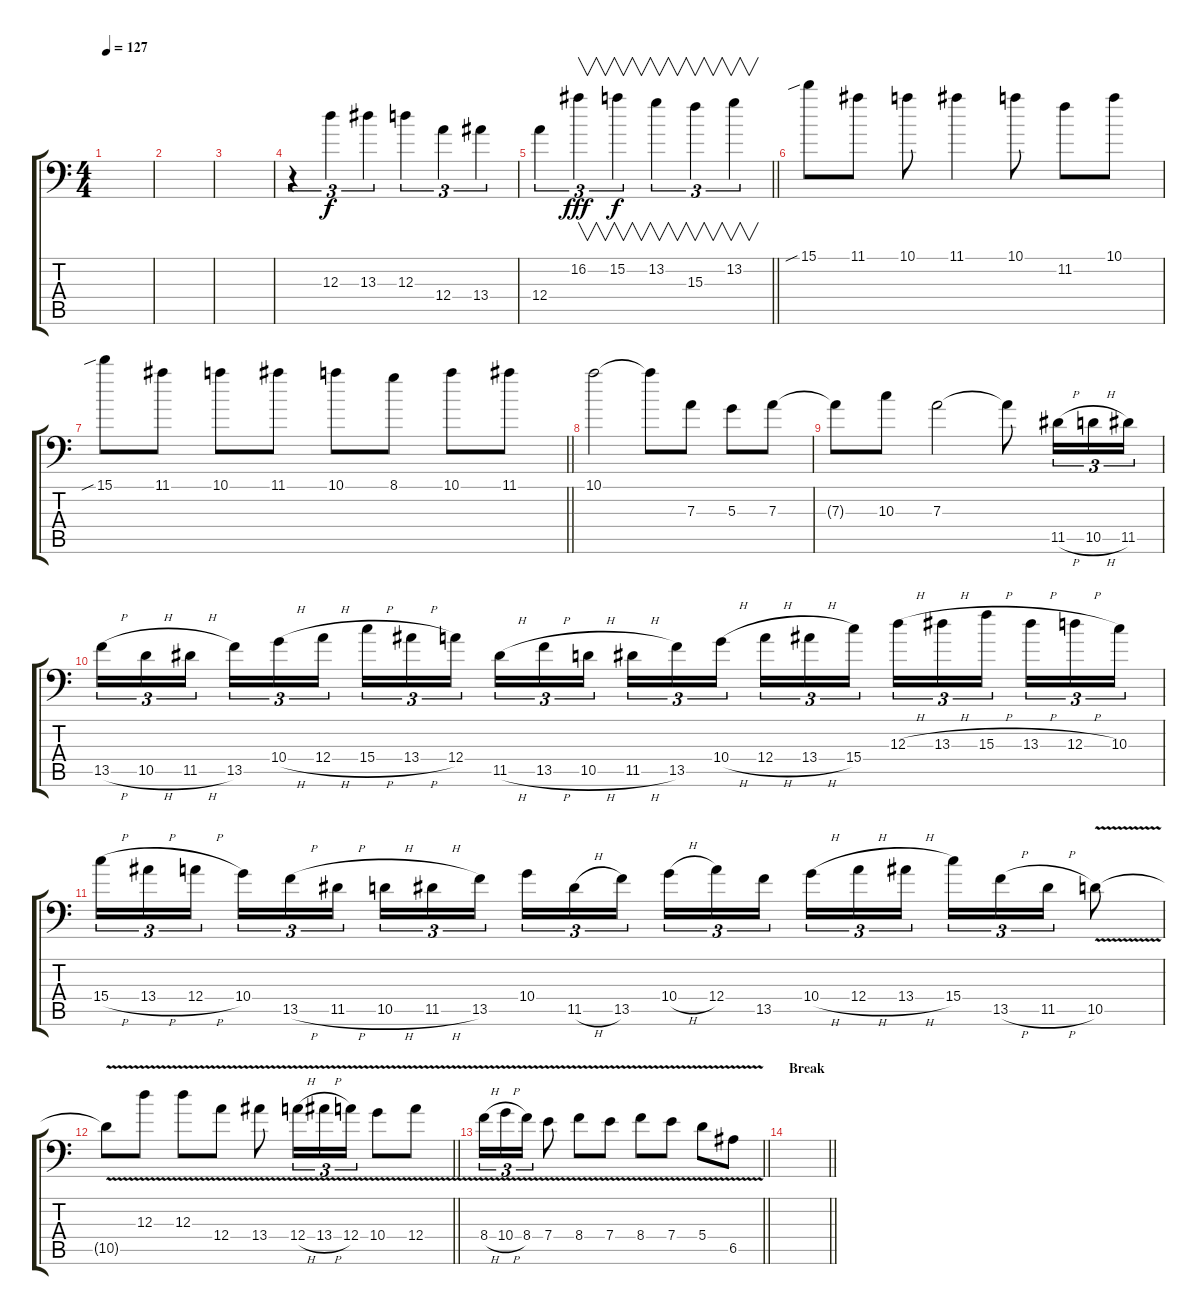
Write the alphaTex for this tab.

\track "" {instrument overdrivenguitar}
\staff {score tabs}
\tuning (B3 Gb3 D3 A2 E2 A1) {hide}
\ts (4 4)
\tempo 127
\clef f4
\ks c
|
|
|
r.4{tu (3 2)} 12.3.4{tu (3 2)} 13.3.4{tu (3 2)} 12.3.4{tu (3 2)} 12.4.4{tu (3 2)} 13.4.4{tu (3 2)} |
\barLineRight lightlight
12.4.4{tu (3 2)} 16.2.4{v tu (3 2) dy fff} 15.2.4{v tu (3 2) dy f} 13.2.4{v tu (3 2)} 15.3.4{v tu (3 2)} 13.2.4{v tu (3 2)} |
\section ("" "")
15.1{sib}.8 11.1.8 10.1.8 11.1.4 10.1.8 11.2.8 10.1.8 |
\barLineRight lightlight
15.1{sib}.8 11.1.8 10.1.8 11.1.8 10.1.8 8.1.8 10.1.8 11.1.8 |
10.1.2 10.1{t}.8 7.3.8 5.3.8 7.3.8 |
7.3{t}.8 10.3.8 7.3.2 7.3{t}.8 11.5{h}.16{tu (3 2)} 10.5{h}.16{tu (3 2)} 11.5.16{tu (3 2)} |
13.5{h}.16{tu (3 2)} 10.5{h}.16{tu (3 2)} 11.5{h}.16{tu (3 2) beam splitsecondary} 13.5.16{tu (3 2)} 10.4{h}.16{tu (3 2)} 12.4{h}.16{tu (3 2)} 15.4{h}.16{tu (3 2)} 13.4{h}.16{tu (3 2)} 12.4.16{tu (3 2) beam splitsecondary} 11.5{h}.16{tu (3 2)} 13.5{h}.16{tu (3 2)} 10.5{h}.16{tu (3 2)} 11.5{h}.16{tu (3 2)} 13.5.16{tu (3 2)} 10.4{h}.16{tu (3 2) beam splitsecondary} 12.4{h}.16{tu (3 2)} 13.4{h}.16{tu (3 2)} 15.4.16{tu (3 2)} 12.3{h}.16{tu (3 2)} 13.3{h}.16{tu (3 2)} 15.3{h}.16{tu (3 2) beam splitsecondary} 13.3{h}.16{tu (3 2)} 12.3{h}.16{tu (3 2)} 10.3.16{tu (3 2)} |
15.4{h}.16{tu (3 2)} 13.4{h}.16{tu (3 2)} 12.4{h}.16{tu (3 2) beam splitsecondary} 10.4.16{tu (3 2)} 13.5{h}.16{tu (3 2)} 11.5{h}.16{tu (3 2)} 10.5{h}.16{tu (3 2)} 11.5{h}.16{tu (3 2)} 13.5.16{tu (3 2) beam splitsecondary} 10.4.16{tu (3 2)} 11.5{h}.16{tu (3 2)} 13.5.16{tu (3 2)} 10.4{h}.16{tu (3 2)} 12.4.16{tu (3 2)} 13.5.16{tu (3 2) beam splitsecondary} 10.4{h}.16{tu (3 2)} 12.4{h}.16{tu (3 2)} 13.4{h}.16{tu (3 2)} 15.4.16{tu (3 2)} 13.5{h}.16{tu (3 2)} 11.5{h}.16{tu (3 2)} 10.5{v}.8 |
\barLineRight lightlight
10.5{t}.8 12.3{v}.8 12.3{v}.8 12.4{v}.8 13.4{v}.8 12.4{v h}.16{tu (3 2)} 13.4{v h}.16{tu (3 2)} 12.4{v}.16{tu (3 2)} 10.4{v}.8 12.4{v}.8 |
\barLineRight lightlight
8.4{v h}.16{tu (3 2)} 10.4{v h}.16{tu (3 2)} 8.4{v}.16{tu (3 2)} 7.4{v}.8 8.4{v}.8 7.4{v}.8 8.4{v}.8 7.4{v}.8 5.4{v}.8 6.5{v}.8 |
\section ("" "Break")
\barLineRight lightlight
